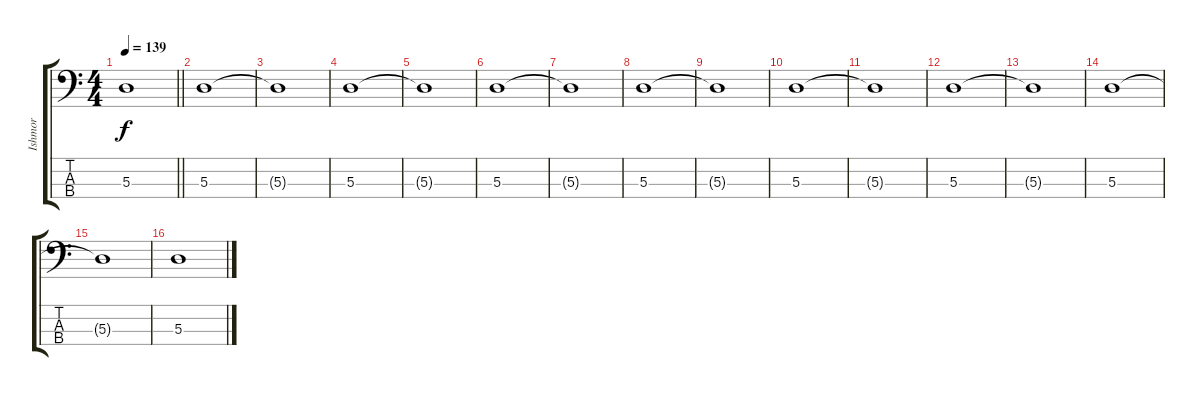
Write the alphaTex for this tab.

\track ("Ishmor" "Ishmor") {instrument electricbasspick}
\staff {score tabs}
\tuning (G2 D2 A1 E1) {hide}
\ts (4 4)
\tempo 139
\clef f4
\barLineRight lightlight
\ks c
5.3{t}.1{dy f} |
5.3.1 |
5.3{t}.1 |
5.3.1 |
5.3{t}.1 |
5.3.1 |
5.3{t}.1 |
5.3.1 |
5.3{t}.1 |
5.3.1 |
5.3{t}.1 |
5.3.1 |
5.3{t}.1 |
5.3.1 |
5.3{t}.1 |
5.3.1
